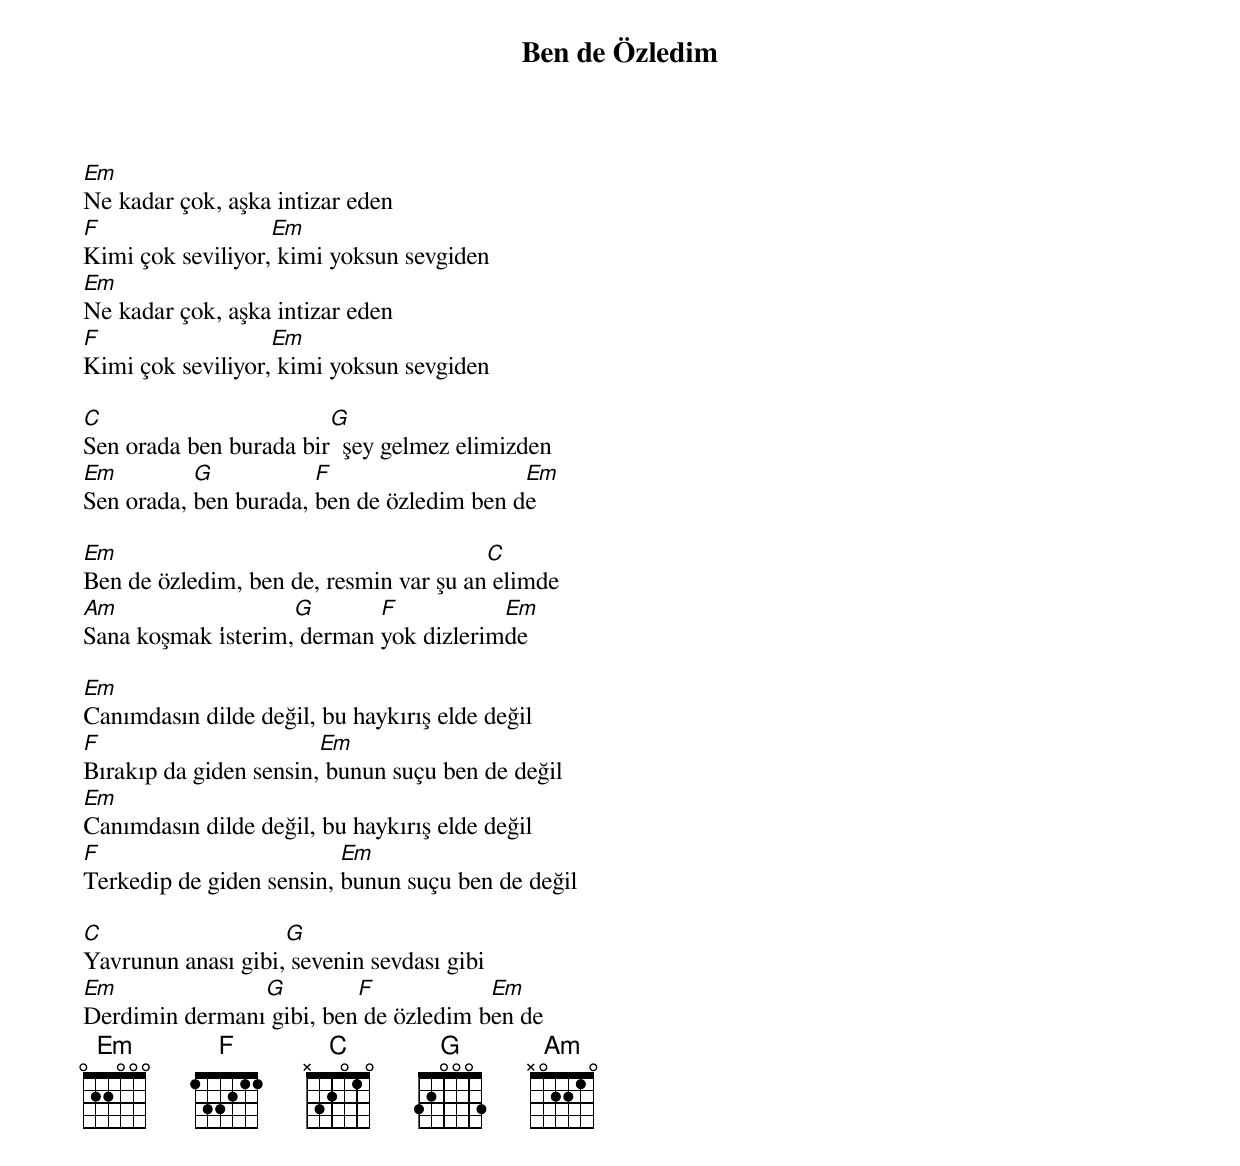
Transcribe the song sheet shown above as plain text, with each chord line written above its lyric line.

{title: Ben de Özledim}
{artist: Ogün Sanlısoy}

Em
Ne kadar çok, aşka intizar eden
F                  Em
Kimi çok seviliyor, kimi yoksun sevgiden
Em
Ne kadar çok, aşka intizar eden
F                  Em
Kimi çok seviliyor, kimi yoksun sevgiden

C                       G
Sen orada ben burada bir  şey gelmez elimizden
Em         G           F                   Em
Sen orada, ben burada, ben de özledim ben de

Em                                      C
Ben de özledim, ben de, resmin var şu an elimde
Am                   G       F           Em
Sana koşmak i̇sterim, derman yok dizlerimde

Em
Canımdasın dilde değil, bu haykırış elde değil
F                       Em
Bırakıp da giden sensin, bunun suçu ben de değil
Em
Canımdasın dilde değil, bu haykırış elde değil
F                         Em
Terkedip de giden sensin, bunun suçu ben de değil

C                   G
Yavrunun anası gibi, sevenin sevdası gibi
Em              G         F            Em
Derdimin dermanı gibi, ben de özledim ben de
